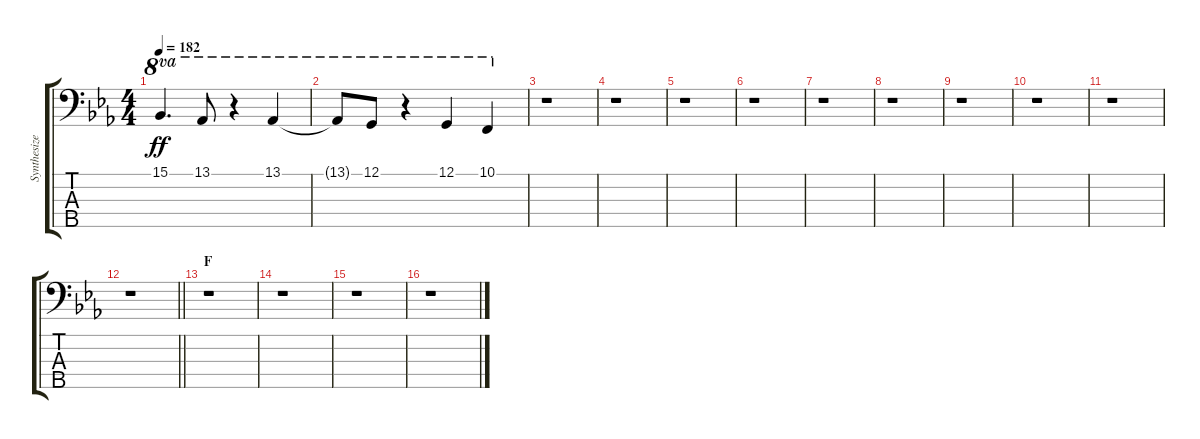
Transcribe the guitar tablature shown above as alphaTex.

\track ("Synthesizer II" "Synthesize") {instrument fx5brightness}
\staff {score tabs}
\tuning (G2 D2 A1 E1 B0) {hide}
\ts (4 4)
\tempo 182
\clef f4
\ks eb
15.1.4{d ot 8va dy ff} 13.1.8{ot 8va} r.4{ot 8va} 13.1.4{ot 8va} |
13.1{t}.8{ot 8va} 12.1.8{ot 8va} r.4{ot 8va} 12.1.4{ot 8va} 10.1.4{ot 8va} |
r.1 |
r.1 |
r.1 |
r.1 |
r.1 |
r.1 |
r.1 |
r.1 |
r.1 |
\barLineRight lightlight
r.1 |
\section ("" "F")
r.1 |
r.1 |
r.1 |
r.1
